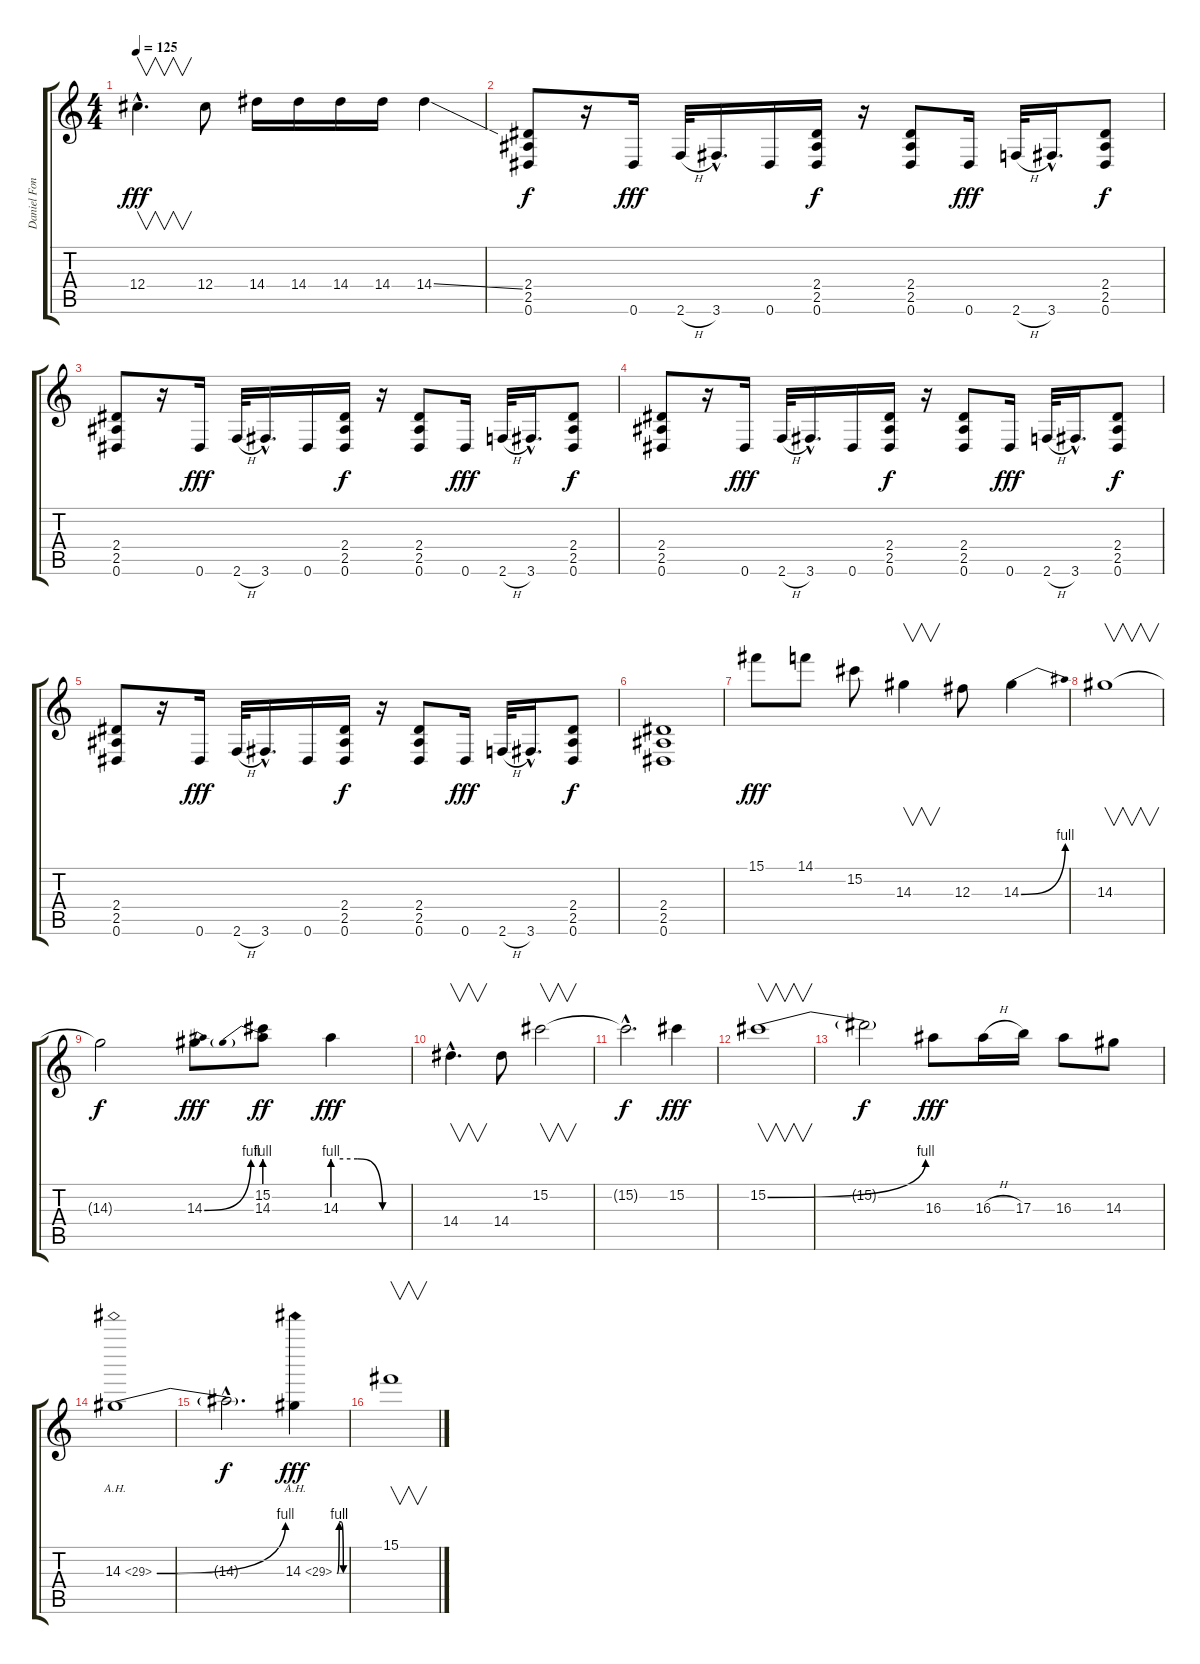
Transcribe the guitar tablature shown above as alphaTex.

\track ("Daniel Fonseca" "Daniel Fon") {instrument distortionguitar}
\staff {score tabs}
\tuning (Eb4 Bb3 Gb3 Db3 Ab2 Eb2) {hide}
\ts (4 4)
\tempo 125
\clef g2
\ks c
12.4{hac}.4{v d dy fff} 12.4.8 14.4.16 14.4.16 14.4.16 14.4.16 14.4{ss}.4 |
(2.4 2.5 0.6).8{dy f} r.16 0.6.16{dy fff} 2.6{h}.32 3.6{hac}.16{d} 0.6.16 (2.4 2.5 0.6).16{dy f} r.16 (2.4 2.5 0.6).8 0.6.16{dy fff} 2.6{h}.32 3.6{hac}.16{d} (2.4 2.5 0.6).8{dy f} |
(2.4 2.5 0.6).8 r.16 0.6.16{dy fff} 2.6{h}.32 3.6{hac}.16{d} 0.6.16 (2.4 2.5 0.6).16{dy f} r.16 (2.4 2.5 0.6).8 0.6.16{dy fff} 2.6{h}.32 3.6{hac}.16{d} (2.4 2.5 0.6).8{dy f} |
(2.4 2.5 0.6).8 r.16 0.6.16{dy fff} 2.6{h}.32 3.6{hac}.16{d} 0.6.16 (2.4 2.5 0.6).16{dy f} r.16 (2.4 2.5 0.6).8 0.6.16{dy fff} 2.6{h}.32 3.6{hac}.16{d} (2.4 2.5 0.6).8{dy f} |
(2.4 2.5 0.6).8 r.16 0.6.16{dy fff} 2.6{h}.32 3.6{hac}.16{d} 0.6.16 (2.4 2.5 0.6).16{dy f} r.16 (2.4 2.5 0.6).8 0.6.16{dy fff} 2.6{h}.32 3.6{hac}.16{d} (2.4 2.5 0.6).8{dy f} |
(2.4 2.5 0.6).1 |
15.1.8{dy fff} 14.1.8 15.2.8 14.3.4{v} 12.3.8 14.3{be (bend 0 0 60 4)}.4 |
14.3.1{v} |
14.3{t}.2{dy f} 14.3{be (bend 0 0 60 4)}.8{dy fff} (15.2 14.3{be (prebend 0 4 60 4)}).8{dy ff} 14.3{be (custom 0 4 20 4 40 0 60 0)}.4{dy fff} |
14.4{hac}.4{v d} 14.4.8 15.2.2{v} |
15.2{hac t}.2{d dy f} 15.2.4{dy fff} |
15.2{be (bend 0 0 60 4)}.1{v} |
15.2{t}.2{dy f} 16.3.8{dy fff} 16.3{h}.16 17.3.16 16.3.8 14.3.8 |
14.3{be (bend 0 0 60 4) ah 15}.1 |
14.3{hac t}.2{d dy f} 14.3{be (custom 0 0 15 4 30 4 45 0 60 0) ah 15}.4{dy fff} |
15.1.1{v}
